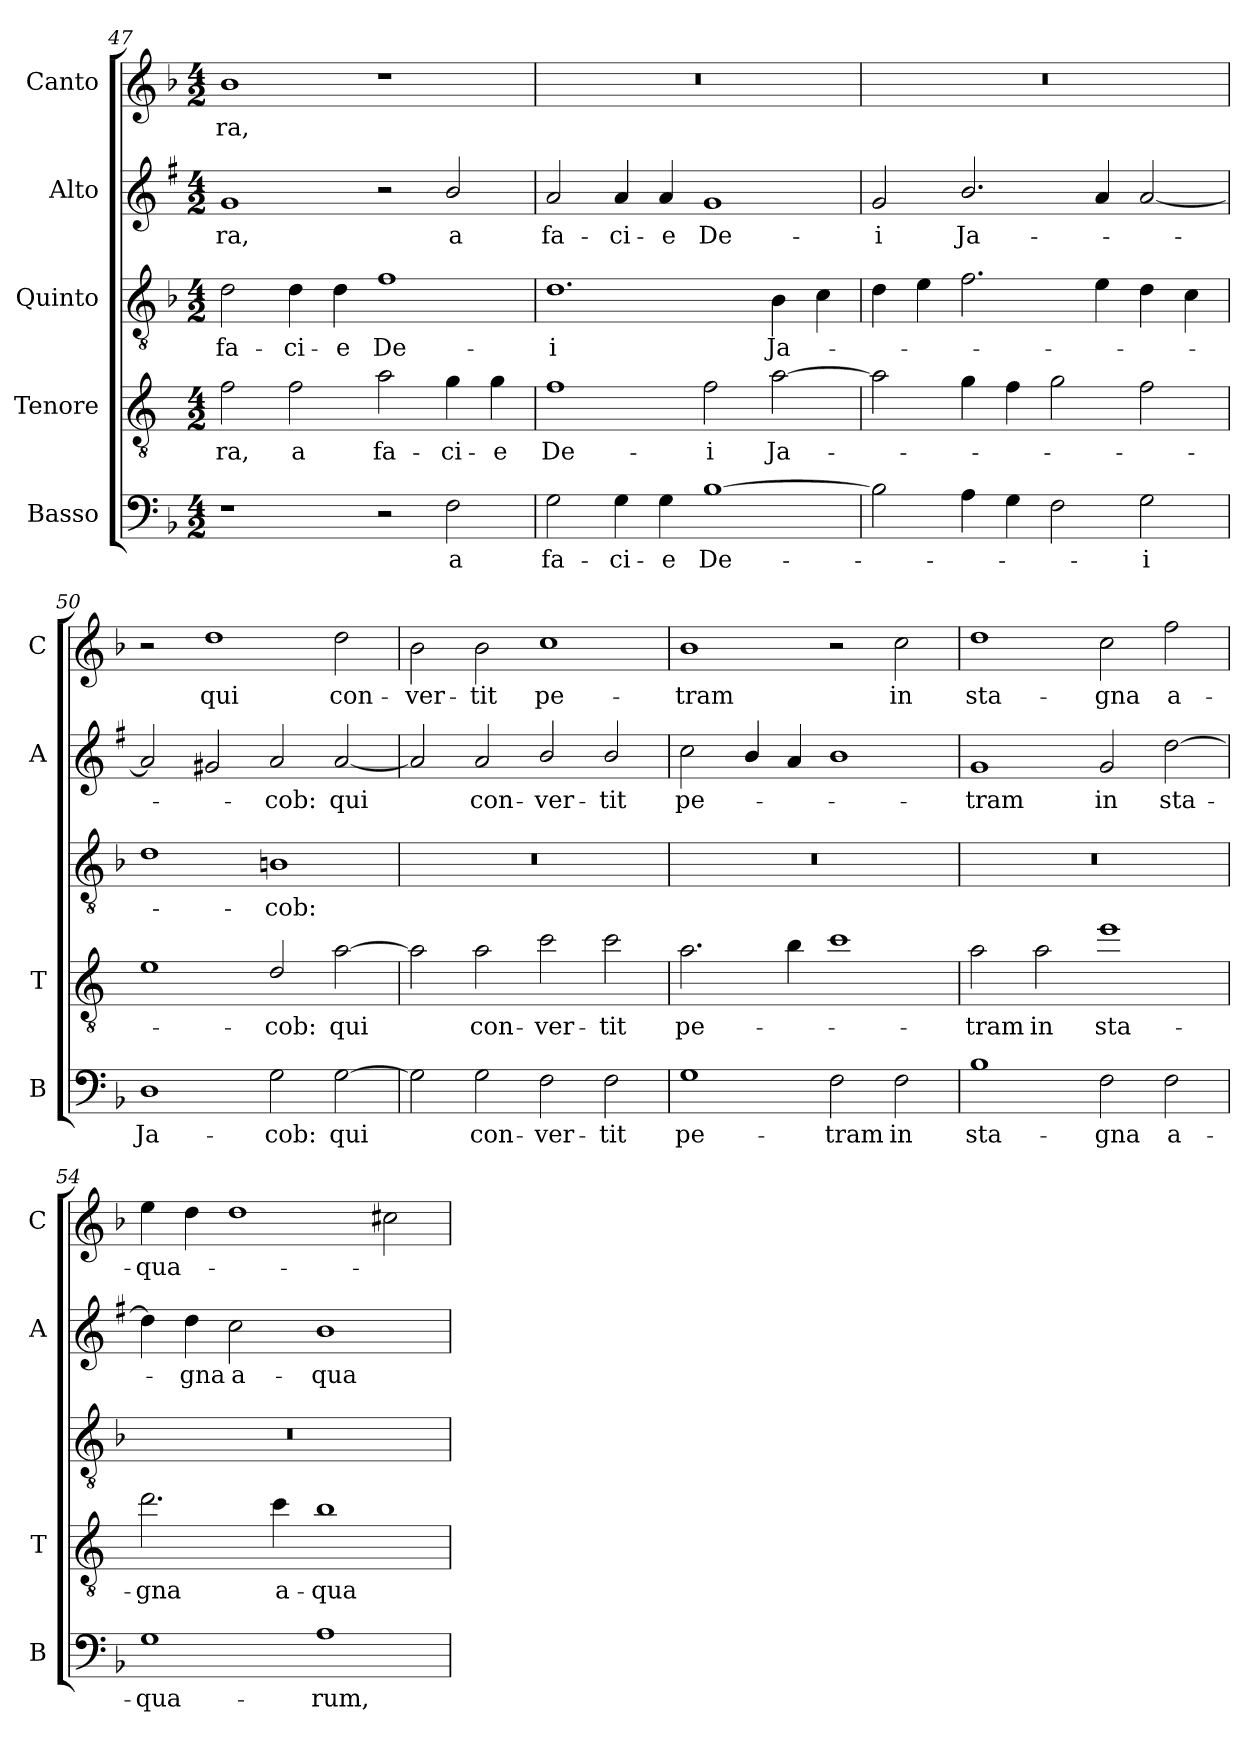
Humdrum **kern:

**kern	**text	**kern	**text	**kern	**text	**kern	**text	**kern	**text
*part5	*part5	*part4	*part4	*part3	*part3	*part2	*part2	*part1	*part1
*staff5	*staff5	*staff4	*staff4	*staff3	*staff3	*staff2	*staff2	*staff1	*staff1
*I"Basso	*	*I"Tenore	*	*I"Quinto	*	*I"Alto	*	*I"Canto	*
*I'B	*	*I'T	*	*	*	*I'A	*	*I'C	*
*clefF4	*	*clefGv2	*	*clefGv2	*	*clefG2	*	*clefG2	*
*	*	*ITrd4c7	*	*	*	*ITrd1c2	*	*	*
*k[b-]	*	*k[b-]	*	*k[b-]	*	*k[b-]	*	*k[b-]	*
*F:	*	*F:	*	*F:	*	*F:	*	*F:	*
*M4/2	*	*M4/2	*	*M4/2	*	*M4/2	*	*M4/2	*
=47	=47	=47	=47	=47	=47	=47	=47	=47	=47
!	!	!	!LO:LY:b	!	!LO:LY:b	!	!LO:LY:b	!	!LO:LY:b
1r	.	2B-\	-ra,	2d\	fa-	1f	-ra,	1b-	-ra,
!	!	!	!LO:LY:b	!	!LO:LY:b	!	!	!	!
.	.	2B-\	a	4d\	-ci-	.	.	.	.
!	!	!	!	!	!LO:LY:b	!	!	!	!
.	.	.	.	4d\	-e	.	.	.	.
!	!	!	!LO:LY:b	!	!LO:LY:b	!	!	!	!
2r	.	2d\	fa-	1f	De-	2r	.	1r	.
!	!LO:LY:b	!	!LO:LY:b	!	!	!	!LO:LY:b	!	!
2F\	a	4c\	-ci-	.	.	2a/	a	.	.
!	!	!	!LO:LY:b	!	!	!	!	!	!
.	.	4c\	-e	.	.	.	.	.	.
=48	=48	=48	=48	=48	=48	=48	=48	=48	=48
!	!LO:LY:b	!	!LO:LY:b	!	!LO:LY:b	!	!LO:LY:b	!	!
2G\	fa-	1B-	De-	1.d	-i	2g/	fa-	0r	.
!	!LO:LY:b	!	!	!	!	!	!LO:LY:b	!	!
4G\	-ci-	.	.	.	.	4g/	-ci-	.	.
!	!LO:LY:b	!	!	!	!	!	!LO:LY:b	!	!
4G\	-e	.	.	.	.	4g/	-e	.	.
!	!LO:LY:b	!	!LO:LY:b	!	!	!	!LO:LY:b	!	!
[1B-	De-	2B-\	-i	.	.	1f	De-	.	.
!	!	!	!LO:LY:b	!	!LO:LY:b	!	!	!	!
.	.	[2d\	Ja-	4B-\	Ja-	.	.	.	.
.	.	.	.	4c\	.	.	.	.	.
=49	=49	=49	=49	=49	=49	=49	=49	=49	=49
!	!	!	!	!	!	!	!LO:LY:b	!	!
2B-\]	.	2d\]	.	4d\	.	2f/	-i	0r	.
.	.	.	.	4e\	.	.	.	.	.
!	!	!	!	!	!	!	!LO:LY:b	!	!
4A\	.	4c\	.	2.f\	.	2.a/	Ja-	.	.
4G\	.	4B-\	.	.	.	.	.	.	.
2F\	.	2c\	.	.	.	.	.	.	.
.	.	.	.	4e\	.	4g/	.	.	.
!	!LO:LY:b	!	!	!	!	!	!	!	!
2G\	-i	2B-\	.	4d\	.	[2g/	.	.	.
.	.	.	.	4c\	.	.	.	.	.
!!LO:LB:g=z
=50	=50	=50	=50	=50	=50	=50	=50	=50	=50
!	!LO:LY:b	!	!	!	!	!	!	!	!
1D	Ja-	1A	.	1d	.	2g/]	.	2r	.
!	!	!	!	!	!	!	!	!	!LO:LY:b
.	.	.	.	.	.	2f#X/	.	1dd	qui
!	!LO:LY:b	!	!LO:LY:b	!	!LO:LY:b	!	!LO:LY:b	!	!
2G\	-cob:	2G/	-cob:	1Bn	-cob:	2g/	-cob:	.	.
!	!LO:LY:b	!	!LO:LY:b	!	!	!	!LO:LY:b	!	!LO:LY:b
[2G\	qui	[2d\	qui	.	.	[2g/	qui	2dd\	con-
=51	=51	=51	=51	=51	=51	=51	=51	=51	=51
!	!	!	!	!	!	!	!	!	!LO:LY:b
2G\]	.	2d\]	.	0r	.	2g/]	.	2b-\	-ver-
!	!LO:LY:b	!	!LO:LY:b	!	!	!	!LO:LY:b	!	!LO:LY:b
2G\	con-	2d\	con-	.	.	2g/	con-	2b-\	-tit
!	!LO:LY:b	!	!LO:LY:b	!	!	!	!LO:LY:b	!	!LO:LY:b
2F\	-ver-	2f\	-ver-	.	.	2a/	-ver-	1cc	pe-
!	!LO:LY:b	!	!LO:LY:b	!	!	!	!LO:LY:b	!	!
2F\	-tit	2f\	-tit	.	.	2a/	-tit	.	.
=52	=52	=52	=52	=52	=52	=52	=52	=52	=52
!	!LO:LY:b	!	!LO:LY:b	!	!	!	!LO:LY:b	!	!LO:LY:b
1G	pe-	2.d\	pe-	0r	.	2b-\	pe-	1b-	-tram
.	.	.	.	.	.	4a/	.	.	.
.	.	4e\	.	.	.	4g/	.	.	.
!	!LO:LY:b	!	!	!	!	!	!	!	!
2F\	-tram	1f	.	.	.	1a	.	2r	.
!	!LO:LY:b	!	!	!	!	!	!	!	!LO:LY:b
2F\	in	.	.	.	.	.	.	2cc\	in
=53	=53	=53	=53	=53	=53	=53	=53	=53	=53
!	!LO:LY:b	!	!LO:LY:b	!	!	!	!LO:LY:b	!	!LO:LY:b
1B-	sta-	2d\	-tram	0r	.	1f	-tram	1dd	sta-
!	!	!	!LO:LY:b	!	!	!	!	!	!
.	.	2d\	in	.	.	.	.	.	.
!	!LO:LY:b	!	!LO:LY:b	!	!	!	!LO:LY:b	!	!LO:LY:b
2F\	-gna	1a	sta-	.	.	2f/	in	2cc\	-gna
!	!LO:LY:b	!	!	!	!	!	!LO:LY:b	!	!LO:LY:b
2F\	a-	.	.	.	.	[2cc\	sta-	2ff\	a-
=54	=54	=54	=54	=54	=54	=54	=54	=54	=54
!	!LO:LY:b	!	!LO:LY:b	!	!	!	!	!	!LO:LY:b
1G	-qua-	2.g\	-gna	0r	.	4cc\]	.	4ee\	-qua-
!	!	!	!	!	!	!	!LO:LY:b	!	!
.	.	.	.	.	.	4cc\	-gna	4dd\	.
!	!	!	!	!	!	!	!LO:LY:b	!	!
.	.	.	.	.	.	2b-\	a-	1dd	.
!	!	!	!LO:LY:b	!	!	!	!	!	!
.	.	4f\	a-	.	.	.	.	.	.
!	!LO:LY:b	!	!LO:LY:b	!	!	!	!LO:LY:b	!	!
1A	-rum,	1e	-qua-	.	.	1a	-qua-	.	.
.	.	.	.	.	.	.	.	2cc#X\	.
=	=	=	=	=	=	=	=	=	=
*-	*-	*-	*-	*-	*-	*-	*-	*-	*-
